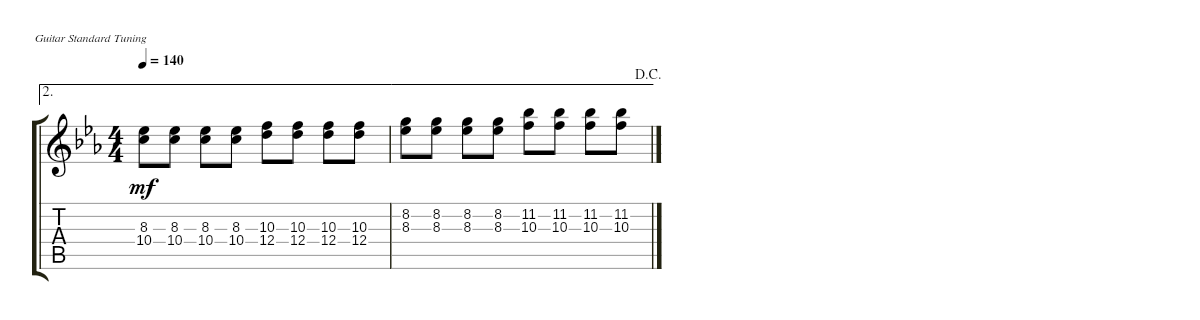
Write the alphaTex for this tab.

\defaultSystemsLayout 4
\bracketExtendMode groupsimilarinstruments
\singleTrackTrackNamePolicy hidden
\multiTrackTrackNamePolicy hidden
\firstSystemTrackNameOrientation horizontal
\otherSystemsTrackNameOrientation horizontal
\defaultBarNumberDisplay Hide
\track ("Electric Guitar" "E-Gt") {instrument electricguitarclean}
\staff {score tabs}
\tuning (E4 B3 G3 D3 A2 E2)
\ae 2
\ts (4 4)
\tempo 140
\clef g2
\ks cminor
(8.3 10.4).8{dy mf} (8.3 10.4).8 (8.3 10.4).8 (8.3 10.4).8 (12.4 10.3).8 (12.4 10.3).8 (12.4 10.3).8 (12.4 10.3).8 |
\ae 2
\jump dacapo
(8.3 8.2).8 (8.3 8.2).8 (8.3 8.2).8 (8.3 8.2).8 (10.3 11.2).8 (10.3 11.2).8 (10.3 11.2).8 (10.3 11.2).8
